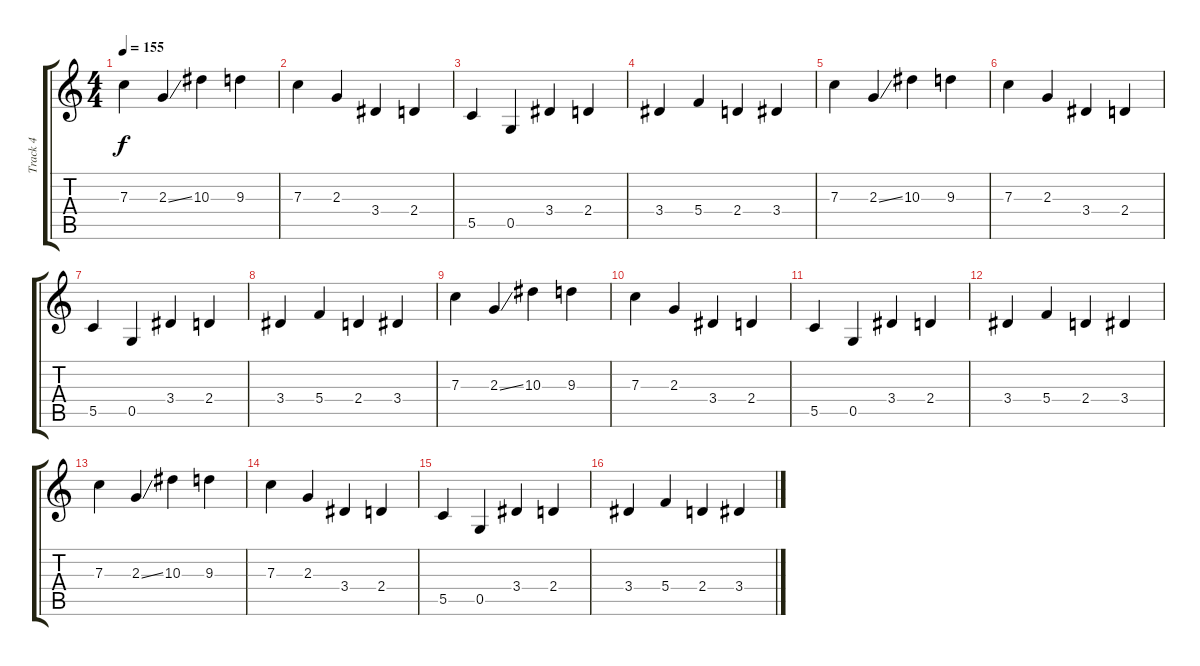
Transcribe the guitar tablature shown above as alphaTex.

\track ("Track 4" "Track 4") {instrument distortionguitar}
\staff {score tabs}
\tuning (D4 A3 F3 C3 G2 C2) {hide}
\ts (4 4)
\tempo 155
\clef g2
\ks c
7.3.4{dy f} 2.3{ss}.4 10.3.4 9.3.4 |
7.3.4 2.3.4 3.4.4 2.4.4 |
5.5.4 0.5.4 3.4.4 2.4.4 |
3.4.4 5.4.4 2.4.4 3.4.4 |
7.3.4 2.3{ss}.4 10.3.4 9.3.4 |
7.3.4 2.3.4 3.4.4 2.4.4 |
5.5.4 0.5.4 3.4.4 2.4.4 |
3.4.4 5.4.4 2.4.4 3.4.4 |
7.3.4 2.3{ss}.4 10.3.4 9.3.4 |
7.3.4 2.3.4 3.4.4 2.4.4 |
5.5.4 0.5.4 3.4.4 2.4.4 |
3.4.4 5.4.4 2.4.4 3.4.4 |
7.3.4 2.3{ss}.4 10.3.4 9.3.4 |
7.3.4 2.3.4 3.4.4 2.4.4 |
5.5.4 0.5.4 3.4.4 2.4.4 |
3.4.4 5.4.4 2.4.4 3.4.4
